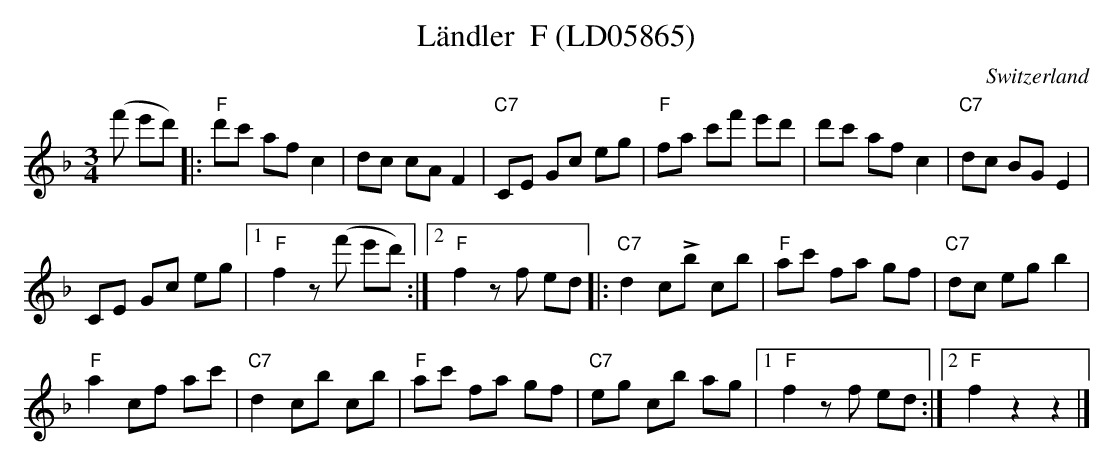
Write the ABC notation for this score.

X:1
T:Ländler  F (LD05865)
O:Switzerland
M:3/4
L:1/8
K:F major
(f' e'd') |: "F"d'c' af c2 | dc cA F2 | "C7"CE Gc eg | "F"fa c'f' e'd' | d'c' af c2 | "C7"dc BG E2 |
CE Gc eg |1 "F"f2 z(f' e'd') :|2 "F"f2zf ed |: "C7"d2 c!>!b cb | "F"ac' fa gf | "C7"dc eg b2 |
"F"a2 cf ac' | "C7"d2 cb cb | "F"ac' fa gf | "C7"eg cb ag |1 "F"f2 zf ed :|2 "F"f2z2z2 |]
